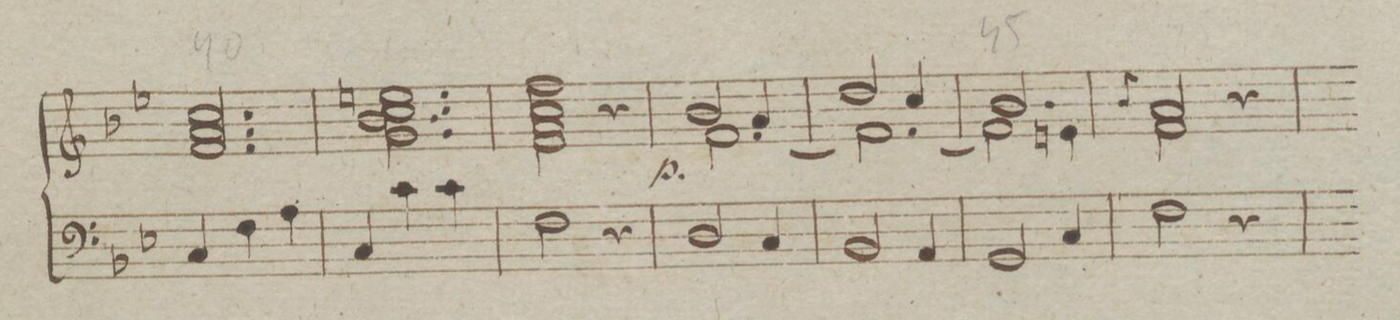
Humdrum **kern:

**kern	**dynam
*I"Organo	*
*clefF4	*
*k[b-e-]	*
*M3/4	*
4C/	.
4F\	.
4A\	.
=41	=41
4C/	.
4c\	.
4c\	.
=42	=42
2F\	.
4r	.
=43	=43
2D/	.
4C/	.
=44	=44
2BB-/	.
4AA/	.
=45	=45
2GG/	.
4C/	.
=46	=46
2F\	.
4r	.
=47	=47
*-	*-
